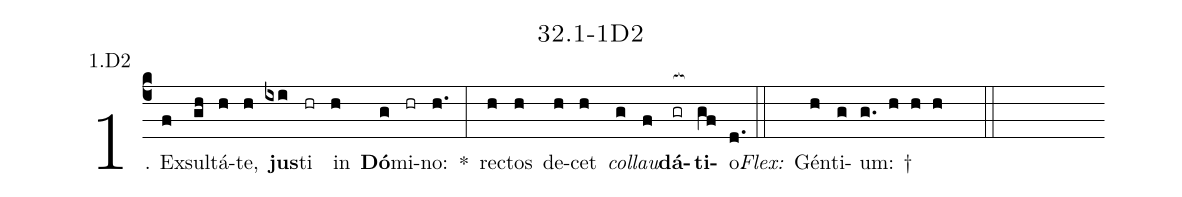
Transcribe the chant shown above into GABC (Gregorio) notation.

name: 32.1-1D2;
annotation: 1.D2;
%%
(c4)1. Ex(f)sul(gh)tá(h)te,(h) <b>jus</b>(ixi)ti(hr) in(h) <b>Dó</b>(g)mi(hr)no:(h.) *(:) rec(h)tos(h) de(h)cet(h) <i>col</i>(g)<i>lau</i>(f)<b>dá</b>(gr[ocb:1{])<b>ti</b>(gf[ocb:0}])o.(d.) (::)
<i>Flex:</i>()  Gén(h)ti(g)um: †(g. h h h  ::)
